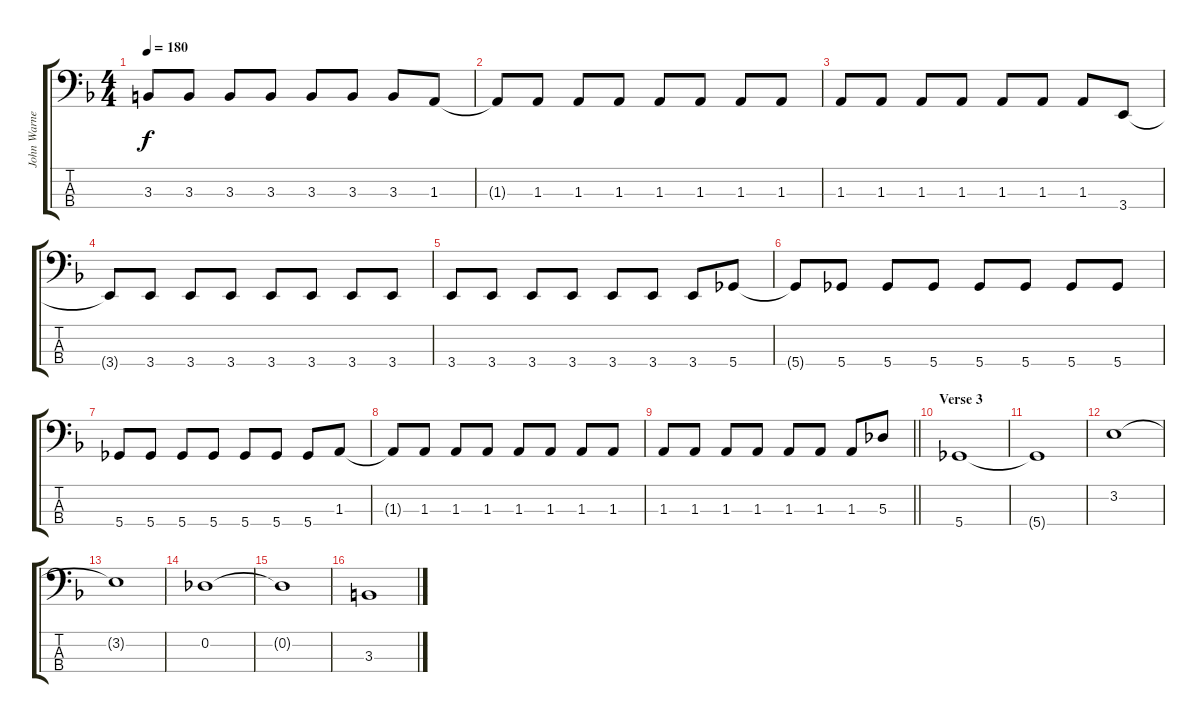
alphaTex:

\track ("John Warne (Bass)" "John Warne") {instrument electricbasspick}
\staff {score tabs}
\tuning (Gb2 Db2 Ab1 Db1) {hide}
\ts (4 4)
\tempo 180
\clef f4
\ks dminor
3.3.8{dy f} 3.3.8 3.3.8 3.3.8 3.3.8 3.3.8 3.3.8 1.3.8 |
1.3{t}.8 1.3.8 1.3.8 1.3.8 1.3.8 1.3.8 1.3.8 1.3.8 |
1.3.8 1.3.8 1.3.8 1.3.8 1.3.8 1.3.8 1.3.8 3.4.8 |
3.4{t}.8 3.4.8 3.4.8 3.4.8 3.4.8 3.4.8 3.4.8 3.4.8 |
3.4.8 3.4.8 3.4.8 3.4.8 3.4.8 3.4.8 3.4.8 5.4.8 |
5.4{t}.8 5.4.8 5.4.8 5.4.8 5.4.8 5.4.8 5.4.8 5.4.8 |
5.4.8 5.4.8 5.4.8 5.4.8 5.4.8 5.4.8 5.4.8 1.3.8 |
1.3{t}.8 1.3.8 1.3.8 1.3.8 1.3.8 1.3.8 1.3.8 1.3.8 |
\barLineRight lightlight
1.3.8 1.3.8 1.3.8 1.3.8 1.3.8 1.3.8 1.3.8 5.3.8 |
\section ("" "Verse 3")
5.4.1 |
5.4{t}.1 |
3.2.1 |
3.2{t}.1 |
0.2.1 |
0.2{t}.1 |
3.3.1
